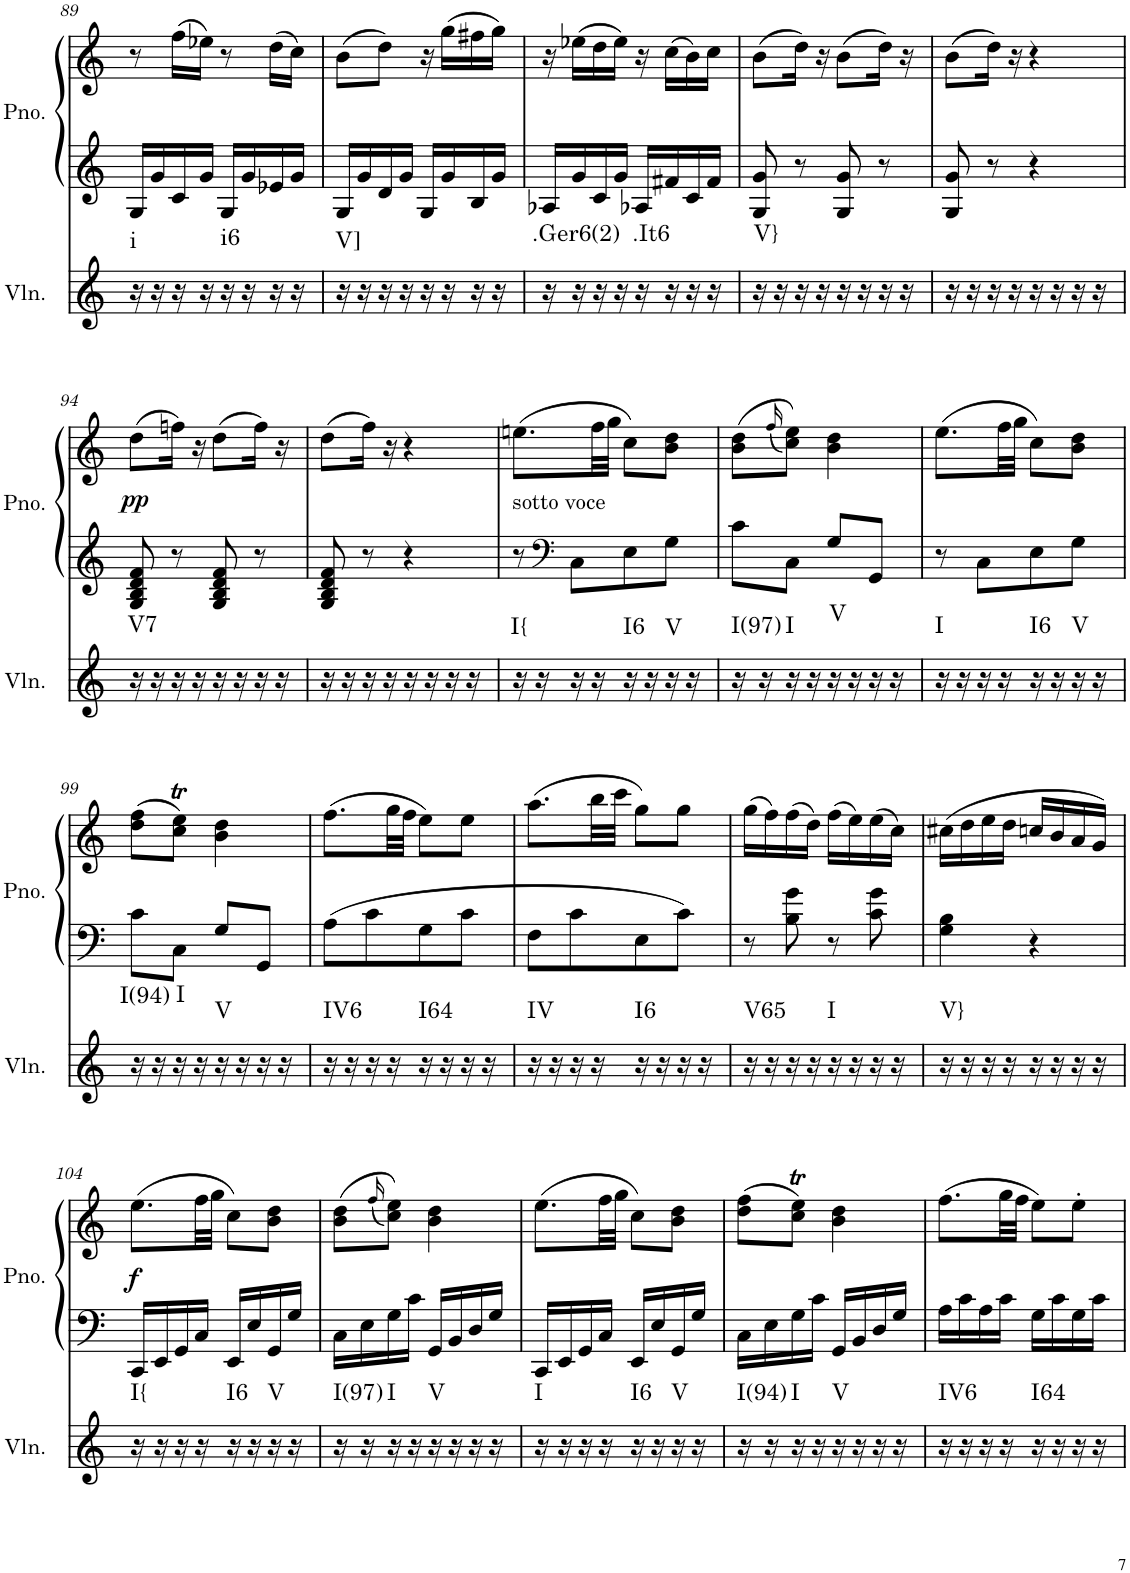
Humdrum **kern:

**kern	**harte	**kern	**kern	**dynam
*part2	*part2	*part1	*part1	*part1
*staff3	*	*staff2	*staff1	*staff1/2
*I"Violin	*	*I"Piano, Piano right	*	*
*I'Vln.	*	*I'Pno.	*	*
!!LO:PB:g=z
*clefG2	*	*clefF4	*clefG2	*
*k[]	*	*k[]	*k[]	*
*M2/4	*	*M2/4	*M2/4	*
=89	=89	=89	=89	=89
!	!LO:H:kt=i	!	!	!
16r	N	16G/LL	8r	.
16r	.	16g/	.	.
16r	.	16c/	(16ff\LL	.
16r	.	16g/JJ	16ee-X\JJ)	.
!	!LO:H:kt=i6	!	!	!
16r	N	16G/LL	8r	.
16r	.	16g/	.	.
16r	.	16e-X/	(16dd\LL	.
16r	.	16g/JJ	16cc\JJ)	.
=90	=90	=90	=90	=90
!	!LO:H:kt=V]	!	!	!
16r	N	16G/LL	(8b\L	.
16r	.	16g/	.	.
16r	.	16d/	8dd\J)	.
16r	.	16g/JJ	.	.
16r	.	16G/LL	16r	.
16r	.	16g/	(16gg\LL	.
16r	.	16B/	16ff#X\	.
16r	.	16g/JJ	16gg\JJ)	.
=91	=91	=91	=91	=91
!	!LO:H:kt=.Ger6(2)	!	!	!
16r	N	16A-X/LL	16r	.
16r	.	16g/	(16ee-X\LL	.
16r	.	16c/	16dd\	.
16r	.	16g/JJ	16ee-\JJ)	.
!	!LO:H:kt=.It6	!	!	!
16r	N	16A-X/LL	16r	.
16r	.	16f#X/	(16cc\LL	.
16r	.	16c/	16b\)	.
16r	.	16f#/JJ	16cc\JJ	.
=92	=92	=92	=92	=92
!	!LO:H:kt=V}	!	!	!
16r	N	8G/ 8g/	(8b\L	.
16r	.	.	.	.
16r	.	8r	16dd\Jk)	.
16r	.	.	16r	.
16r	.	8G/ 8g/	(8b\L	.
16r	.	.	.	.
16r	.	8r	16dd\Jk)	.
16r	.	.	16r	.
=93	=93	=93	=93	=93
16r	.	8G/ 8g/	(8b\L	.
16r	.	.	.	.
16r	.	8r	16dd\Jk)	.
16r	.	.	16r	.
16r	.	4r	4r	.
16r	.	.	.	.
16r	.	.	.	.
16r	.	.	.	.
!!LO:LB:g=z
=94	=94	=94	=94	=94
!	!LO:H:kt=V7	!	!	!LO:DY:b
16r	N	8G/ 8B/ 8d/ 8f/	(8dd\L	pp
16r	.	.	.	.
16r	.	8r	16ffn\Jk)	.
16r	.	.	16r	.
16r	.	8G/ 8B/ 8d/ 8f/	(8dd\L	.
16r	.	.	.	.
16r	.	8r	16ff\Jk)	.
16r	.	.	16r	.
=95	=95	=95	=95	=95
16r	.	8G/ 8B/ 8d/ 8f/	(8dd\L	.
16r	.	.	.	.
16r	.	8r	16ff\Jk)	.
16r	.	.	16r	.
16r	.	4r	4r	.
16r	.	.	.	.
16r	.	.	.	.
16r	.	.	.	.
=96	=96	=96	=96	=96
!	!LO:H:kt=I{	!LO:TX:a:t=sotto voce	!	!
16r	N	8r	(8.een\L	.
16r	.	.	.	.
*	*	*clefF4	*	*
16r	.	8C\L	.	.
16r	.	.	32ff\LL	.
.	.	.	32gg\JJJ	.
!	!LO:H:kt=I6	!	!	!
16r	N	8E\	8cc\L)	.
16r	.	.	.	.
!	!LO:H:kt=V	!	!	!
16r	N	8G\J	8b\ 8dd\J	.
16r	.	.	.	.
=97	=97	=97	=97	=97
!	!LO:H:kt=I(97)	!	!	!
16r	N	8c\L	(8b\ 8dd\L	.
16r	.	.	.	.
.	.	.	(16qff/	.
!	!LO:H:kt=I	!	!	!
16r	N	8C\J	8cc\ 8ee\J))	.
16r	.	.	.	.
!	!LO:H:kt=V	!	!	!
16r	N	8G/L	4b\ 4dd\	.
16r	.	.	.	.
16r	.	8GG/J	.	.
16r	.	.	.	.
=98	=98	=98	=98	=98
!	!LO:H:kt=I	!	!	!
16r	N	8r	(8.ee\L	.
16r	.	.	.	.
16r	.	8C\L	.	.
16r	.	.	32ff\LL	.
.	.	.	32gg\JJJ	.
!	!LO:H:kt=I6	!	!	!
16r	N	8E\	8cc\L)	.
16r	.	.	.	.
!	!LO:H:kt=V	!	!	!
16r	N	8G\J	8b\ 8dd\J	.
16r	.	.	.	.
!!LO:LB:g=z
=99	=99	=99	=99	=99
!	!LO:H:kt=I(94)	!	!	!
16r	N	8c\L	(8dd\ 8ff\L	.
16r	.	.	.	.
!	!LO:H:kt=I	!	!	!
16r	N	8C\J	8cc\T 8ee\TJ)	.
16r	.	.	.	.
!	!LO:H:kt=V	!	!	!
16r	N	8G/L	4b\ 4dd\	.
16r	.	.	.	.
16r	.	8GG/J	.	.
16r	.	.	.	.
=100	=100	=100	=100	=100
!	!LO:H:kt=IV6	!	!	!
16r	N	8A\L	(8.ff\L	.
16r	.	.	.	.
16r	.	8c\	.	.
16r	.	.	32gg\LL	.
.	.	.	32ff\JJJ	.
!	!LO:H:kt=I64	!	!	!
16r	N	8G\	8ee\L)	.
16r	.	.	.	.
16r	.	8c\J	8ee\J	.
16r	.	.	.	.
=101	=101	=101	=101	=101
!	!LO:H:kt=IV	!	!	!
16r	N	8F\L	(8.aa\L	.
16r	.	.	.	.
16r	.	8c\	.	.
16r	.	.	32bb\LL	.
.	.	.	32ccc\JJJ	.
!	!LO:H:kt=I6	!	!	!
16r	N	8E\	8gg\L)	.
16r	.	.	.	.
16r	.	8c\J	8gg\J	.
16r	.	.	.	.
=102	=102	=102	=102	=102
!	!LO:H:kt=V65	!	!	!
16r	N	8r	(16gg\LL	.
16r	.	.	16ff\)	.
16r	.	8B\ 8g\	(16ff\	.
16r	.	.	16dd\JJ)	.
!	!LO:H:kt=I	!	!	!
16r	N	8r	(16ff\LL	.
16r	.	.	16ee\)	.
16r	.	8c\ 8g\	(16ee\	.
16r	.	.	16cc\JJ)	.
=103	=103	=103	=103	=103
!	!LO:H:kt=V}	!	!	!
16r	N	4G\ 4B\	(16cc#X\LL	.
16r	.	.	16dd\	.
16r	.	.	16ee\	.
16r	.	.	16dd\JJ	.
16r	.	4r	16ccn/LL	.
16r	.	.	16b/	.
16r	.	.	16a/	.
16r	.	.	16g/JJ)	.
!!LO:LB:g=z
=104	=104	=104	=104	=104
!	!LO:H:kt=I{	!	!	!LO:DY:b
16r	N	16CC/LL	(8.ee\L	f
16r	.	16EE/	.	.
16r	.	16GG/	.	.
16r	.	16C/JJ	32ff\LL	.
.	.	.	32gg\JJJ	.
!	!LO:H:kt=I6	!	!	!
16r	N	16EE/LL	8cc\L)	.
16r	.	16E/	.	.
!	!LO:H:kt=V	!	!	!
16r	N	16GG/	8b\ 8dd\J	.
16r	.	16G/JJ	.	.
=105	=105	=105	=105	=105
!	!LO:H:kt=I(97)	!	!	!
16r	N	16C\LL	(8b\ 8dd\L	.
16r	.	16E\	.	.
.	.	.	(16qff/	.
!	!LO:H:kt=I	!	!	!
16r	N	16G\	8cc\ 8ee\J))	.
16r	.	16c\JJ	.	.
!	!LO:H:kt=V	!	!	!
16r	N	16GG/LL	4b\ 4dd\	.
16r	.	16BB/	.	.
16r	.	16D/	.	.
16r	.	16G/JJ	.	.
=106	=106	=106	=106	=106
!	!LO:H:kt=I	!	!	!
16r	N	16CC/LL	(8.ee\L	.
16r	.	16EE/	.	.
16r	.	16GG/	.	.
16r	.	16C/JJ	32ff\LL	.
.	.	.	32gg\JJJ	.
!	!LO:H:kt=I6	!	!	!
16r	N	16EE/LL	8cc\L)	.
16r	.	16E/	.	.
!	!LO:H:kt=V	!	!	!
16r	N	16GG/	8b\ 8dd\J	.
16r	.	16G/JJ	.	.
=107	=107	=107	=107	=107
!	!LO:H:kt=I(94)	!	!	!
16r	N	16C\LL	(8dd\ 8ff\L	.
16r	.	16E\	.	.
!	!LO:H:kt=I	!	!	!
16r	N	16G\	8cc\T 8ee\TJ)	.
16r	.	16c\JJ	.	.
!	!LO:H:kt=V	!	!	!
16r	N	16GG/LL	4b\ 4dd\	.
16r	.	16BB/	.	.
16r	.	16D/	.	.
16r	.	16G/JJ	.	.
=108	=108	=108	=108	=108
!	!LO:H:kt=IV6	!	!	!
16r	N	16A\LL	(8.ff\L	.
16r	.	16c\	.	.
16r	.	16A\	.	.
16r	.	16c\JJ	32gg\LL	.
.	.	.	32ff\JJJ	.
!	!LO:H:kt=I64	!	!	!
16r	N	16G\LL	8ee\L)	.
16r	.	16c\	.	.
16r	.	16G\	8ee'\J	.
16r	.	16c\JJ	.	.
=	=	=	=	=
*-	*-	*-	*-	*-
